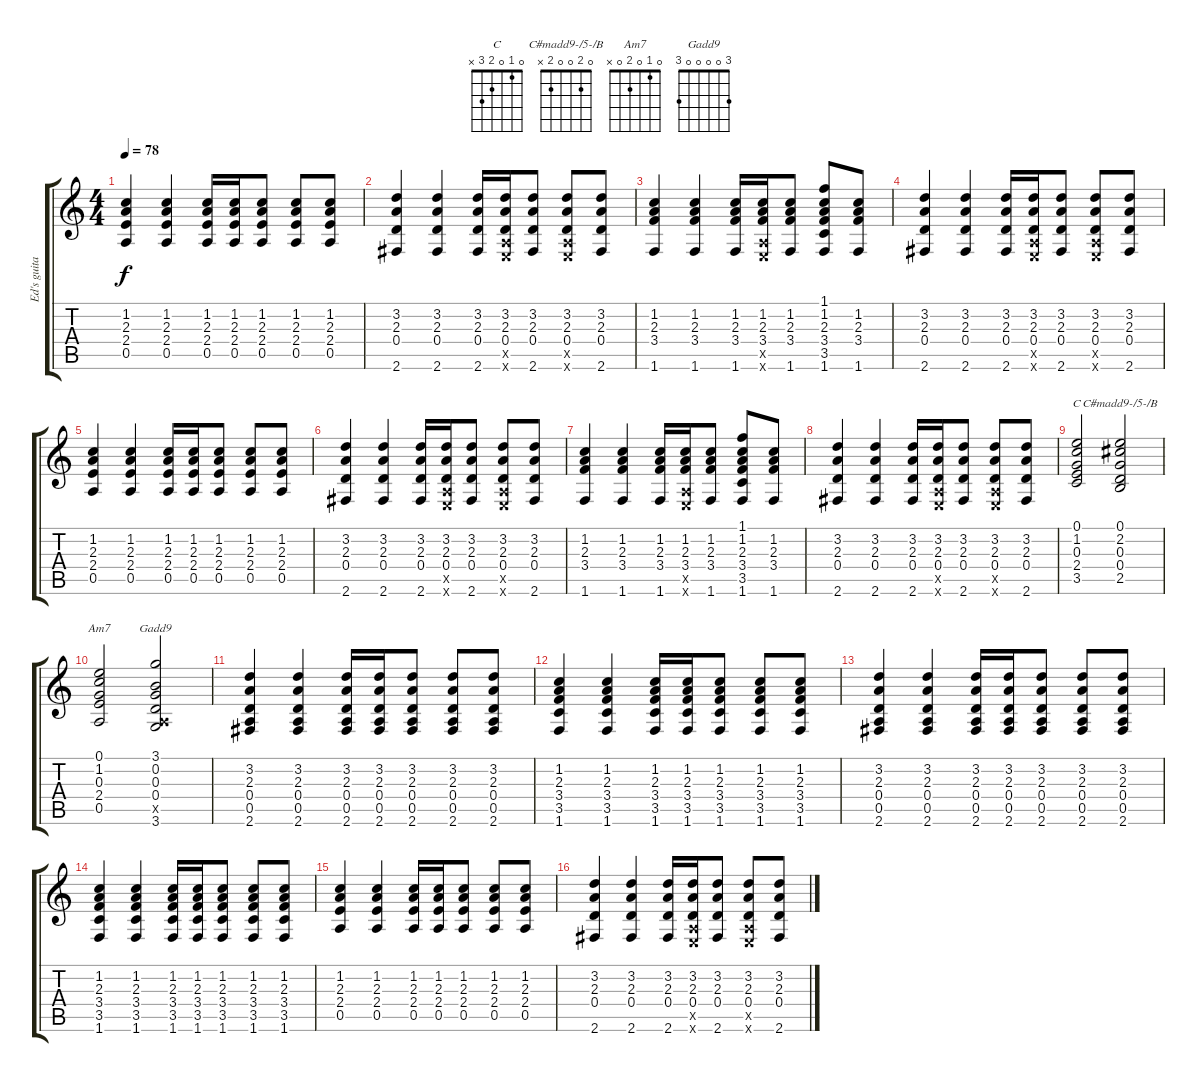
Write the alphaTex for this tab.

\track ("Ed's guitar" "Ed's guita") {instrument electricguitarclean}
\staff {score tabs}
\tuning (E4 B3 G3 D3 A2 E2) {hide}
\chord ("C" 0 1 0 2 3 x)
\chord ("C#madd9-/5-/B" 0 2 0 0 2 x)
\chord ("Am7" 0 1 0 2 0 x)
\chord ("Gadd9" 3 0 0 0 0 3)
\ts (4 4)
\tempo 78
\clef g2
\ks c
(1.2 2.3 2.4 0.5).4{dy f} (1.2 2.3 2.4 0.5).4 (1.2 2.3 2.4 0.5).16 (1.2 2.3 2.4 0.5).16 (1.2 2.3 2.4 0.5).8 (1.2 2.3 2.4 0.5).8 (1.2 2.3 2.4 0.5).8 |
(3.2 2.3 0.4 2.6).4 (3.2 2.3 0.4 2.6).4 (3.2 2.3 0.4 2.6).16 (3.2 2.3 0.4 0.5{x} 0.6{x}).16 (3.2 2.3 0.4 2.6).8 (3.2 2.3 0.4 0.5{x} 0.6{x}).8 (3.2 2.3 0.4 2.6).8 |
(1.2 2.3 3.4 1.6).4 (1.2 2.3 3.4 1.6).4 (1.2 2.3 3.4 1.6).16 (1.2 2.3 3.4 0.5{x} 0.6{x}).16 (1.2 2.3 3.4 1.6).8 (1.1 1.2 2.3 3.4 3.5 1.6).8 (1.2 2.3 3.4 1.6).8 |
(3.2 2.3 0.4 2.6).4 (3.2 2.3 0.4 2.6).4 (3.2 2.3 0.4 2.6).16 (3.2 2.3 0.4 0.5{x} 0.6{x}).16 (3.2 2.3 0.4 2.6).8 (3.2 2.3 0.4 0.5{x} 0.6{x}).8 (3.2 2.3 0.4 2.6).8 |
(1.2 2.3 2.4 0.5).4 (1.2 2.3 2.4 0.5).4 (1.2 2.3 2.4 0.5).16 (1.2 2.3 2.4 0.5).16 (1.2 2.3 2.4 0.5).8 (1.2 2.3 2.4 0.5).8 (1.2 2.3 2.4 0.5).8 |
(3.2 2.3 0.4 2.6).4 (3.2 2.3 0.4 2.6).4 (3.2 2.3 0.4 2.6).16 (3.2 2.3 0.4 0.5{x} 0.6{x}).16 (3.2 2.3 0.4 2.6).8 (3.2 2.3 0.4 0.5{x} 0.6{x}).8 (3.2 2.3 0.4 2.6).8 |
(1.2 2.3 3.4 1.6).4 (1.2 2.3 3.4 1.6).4 (1.2 2.3 3.4 1.6).16 (1.2 2.3 3.4 0.5{x} 0.6{x}).16 (1.2 2.3 3.4 1.6).8 (1.1 1.2 2.3 3.4 3.5 1.6).8 (1.2 2.3 3.4 1.6).8 |
(3.2 2.3 0.4 2.6).4 (3.2 2.3 0.4 2.6).4 (3.2 2.3 0.4 2.6).16 (3.2 2.3 0.4 0.5{x} 0.6{x}).16 (3.2 2.3 0.4 2.6).8 (3.2 2.3 0.4 0.5{x} 0.6{x}).8 (3.2 2.3 0.4 2.6).8 |
(0.1 1.2 0.3 2.4 3.5).2{ch "C" volume 10 instrument electricguitarclean} (0.1 2.2 0.3 0.4 2.5).2{ch "C#madd9-/5-/B"} |
(0.1 1.2 0.3 2.4 0.5).2{ch "Am7"} (3.1 0.2 0.3 0.4 0.5{x} 3.6).2{ch "Gadd9"} |
(3.2 2.3 0.4 0.5 2.6).4{volume 14 instrument distortionguitar} (3.2 2.3 0.4 0.5 2.6).4 (3.2 2.3 0.4 0.5 2.6).16 (3.2 2.3 0.4 0.5 2.6).16 (3.2 2.3 0.4 0.5 2.6).8 (3.2 2.3 0.4 0.5 2.6).8 (3.2 2.3 0.4 0.5 2.6).8 |
(1.2 2.3 3.4 3.5 1.6).4 (1.2 2.3 3.4 3.5 1.6).4 (1.2 2.3 3.4 3.5 1.6).16 (1.2 2.3 3.4 3.5 1.6).16 (1.2 2.3 3.4 3.5 1.6).8 (1.2 2.3 3.4 3.5 1.6).8 (1.2 2.3 3.4 3.5 1.6).8 |
(3.2 2.3 0.4 0.5 2.6).4 (3.2 2.3 0.4 0.5 2.6).4 (3.2 2.3 0.4 0.5 2.6).16 (3.2 2.3 0.4 0.5 2.6).16 (3.2 2.3 0.4 0.5 2.6).8 (3.2 2.3 0.4 0.5 2.6).8 (3.2 2.3 0.4 0.5 2.6).8 |
(1.2 2.3 3.4 3.5 1.6).4 (1.2 2.3 3.4 3.5 1.6).4 (1.2 2.3 3.4 3.5 1.6).16 (1.2 2.3 3.4 3.5 1.6).16 (1.2 2.3 3.4 3.5 1.6).8 (1.2 2.3 3.4 3.5 1.6).8 (1.2 2.3 3.4 3.5 1.6).8 |
(1.2 2.3 2.4 0.5).4 (1.2 2.3 2.4 0.5).4 (1.2 2.3 2.4 0.5).16 (1.2 2.3 2.4 0.5).16 (1.2 2.3 2.4 0.5).8 (1.2 2.3 2.4 0.5).8 (1.2 2.3 2.4 0.5).8 |
(3.2 2.3 0.4 2.6).4 (3.2 2.3 0.4 2.6).4 (3.2 2.3 0.4 2.6).16 (3.2 2.3 0.4 0.5{x} 0.6{x}).16 (3.2 2.3 0.4 2.6).8 (3.2 2.3 0.4 0.5{x} 0.6{x}).8 (3.2 2.3 0.4 2.6).8
